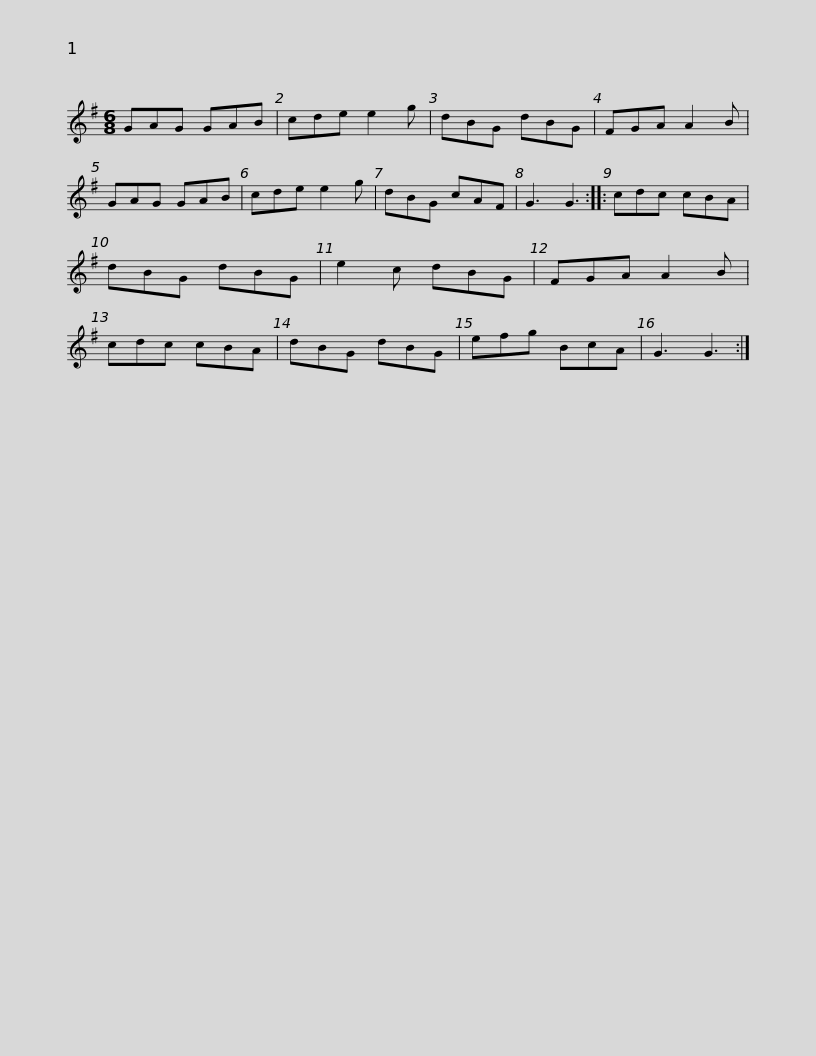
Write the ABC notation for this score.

X:1
L:1/8
M:6/8
I:linebreak $
K:G
V:1 treble
V:1
 GAG GAB | cde e2 g | dBG dBG | FGA A2 B | GAG GAB | %5
 cde e2 g | dBG cAF | G3 G3 ::$ cdc cBA | dBG dBG | %10
 e2 c dBG | FGA A2 B | cdc cBA | dBG dBG | efg BcA | %15
 G3 G3 :| %16
